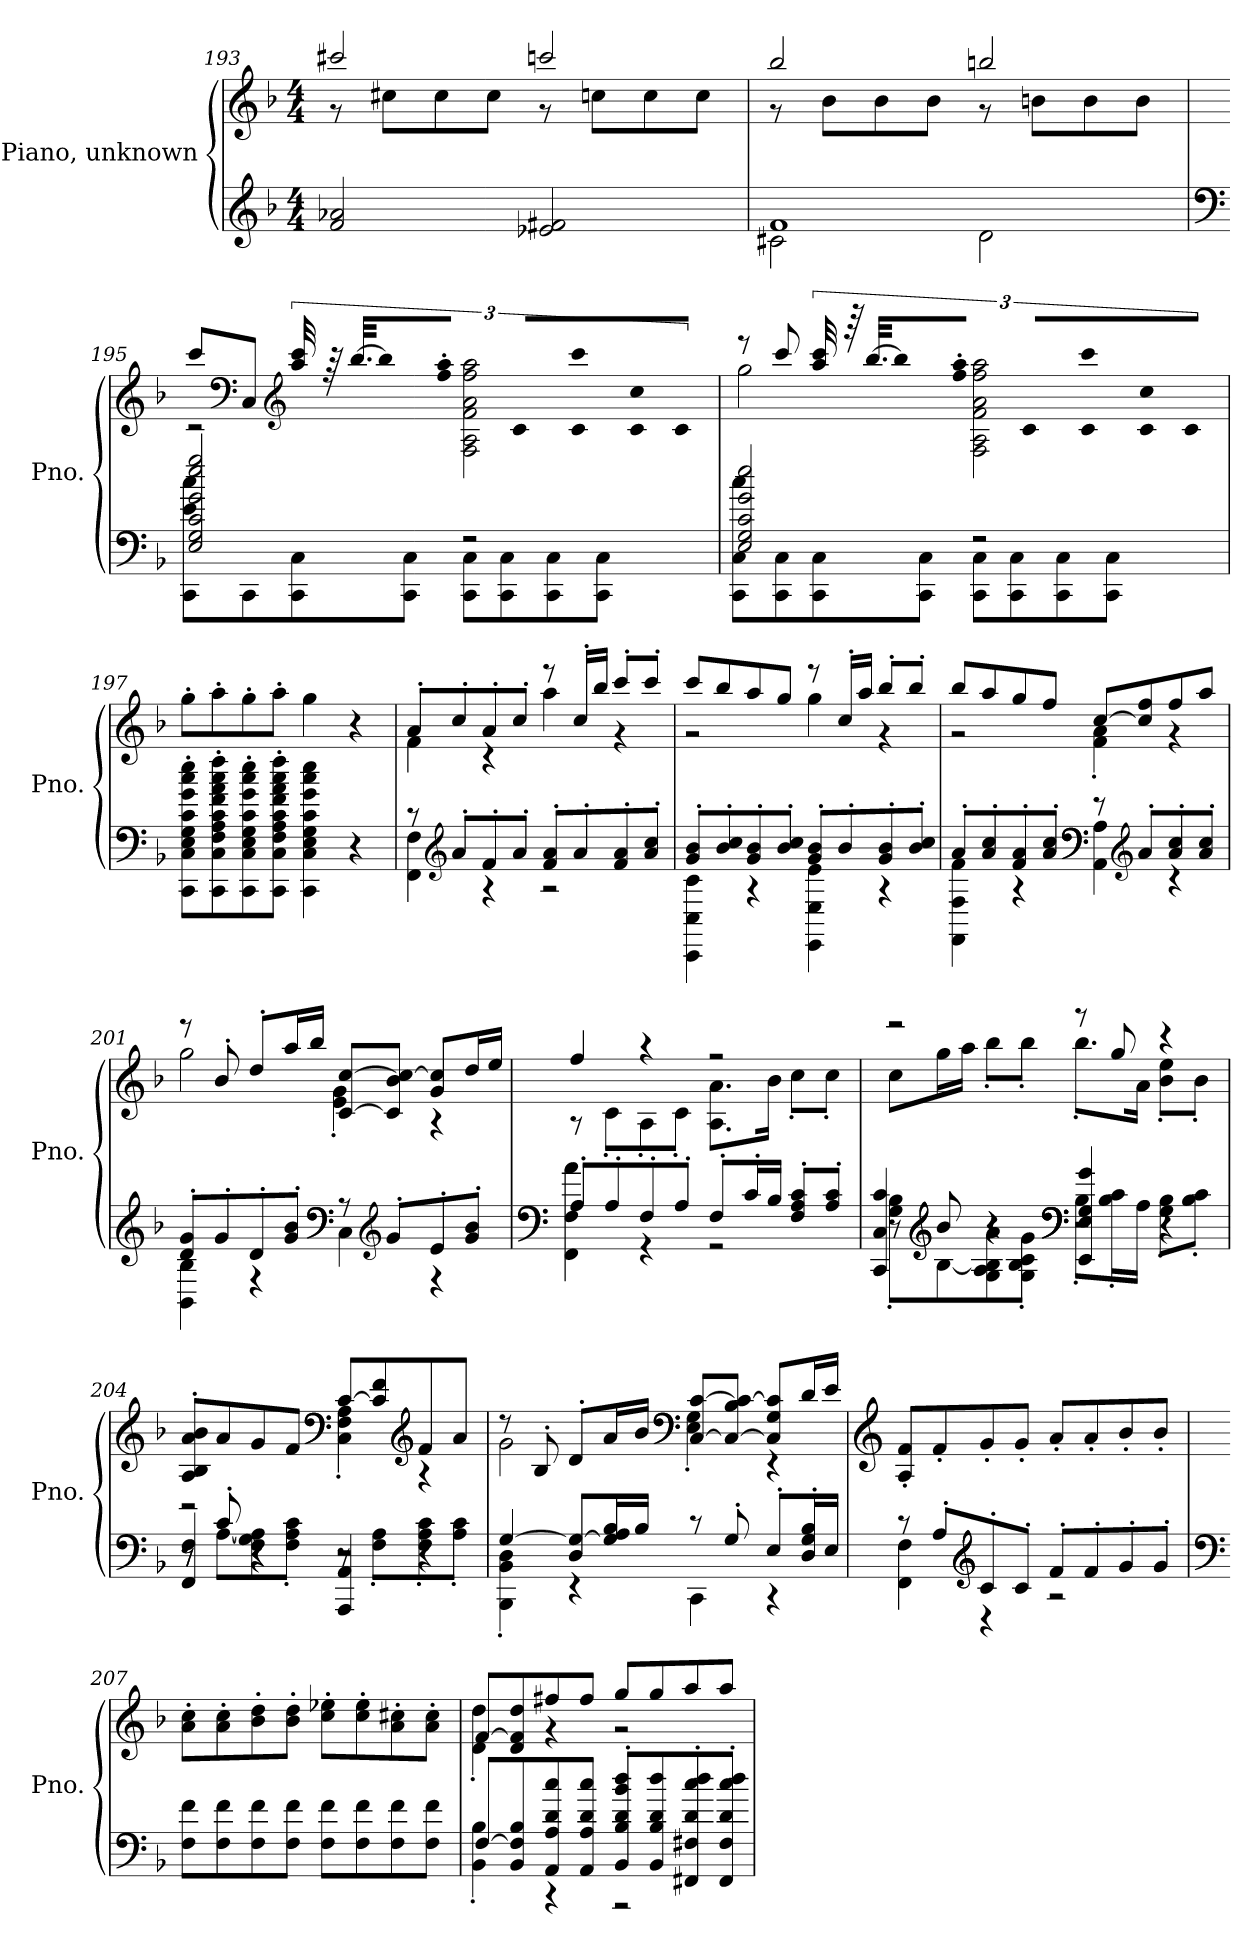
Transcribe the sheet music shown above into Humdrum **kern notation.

**kern	**kern
*part1	*part1
*staff2	*staff1
*I"Piano, unknown	*
*I'Pno.	*
!!LO:LB:g=z
*clefG2	*clefG2
*k[b-]	*k[b-]
*M4/4	*M4/4
=193	=193
*	*^
2f/ 2a-X/	2ccc#X/	8r
.	.	8cc#X\L
.	.	8cc#\
.	.	8cc#\J
2e-X/ 2f#X/	2cccn/	8r
.	.	8ccn\L
.	.	8cc\
.	.	8cc\J
=194	=194	=194
*^	*	*
1f	2c#X\	2bb-/	8r
.	.	.	8b-\L
.	.	.	8b-\
.	.	.	8b-\J
.	2d\	2bbn/	8r
.	.	.	8bn\L
.	.	.	8b\
.	.	.	8b\J
=195	=195	=195	=195
*clefF4	*	*	*
2E/ 2G/ 2c/ 2g/ 2ee/ 2gg/	8CC\ 8e\ 8cc\L	8ccc/L	2r
*	*	*clefF4	*
.	8CC\	8C/J	.
*	*	*clefG2	*
.	8CC\ 8C\	48aa/ 48ccc/	.
.	.	96r	.
.	.	[48.bb-/KLL	.
.	.	16bb-/J]	.
.	8CC\ 8C\J	8ff/' 8aa/'J	.
2r	8CC\ 8C\L	8c/L	2F\ 2A\ 2f\ 2a\ 2ff\ 2aa\
.	8CC\ 8C\	8c/ 8ccc/	.
.	8CC\ 8C\	8c/ 8cc/	.
.	8CC\ 8C\J	8c/J	.
!!LO:LB:g=z	!!
=196	=196	=196	=196
2E/ 2G/ 2c/ 2g/ 2ee/	8CC\ 8C\ 8cc\L	8r	2gg\
.	8CC\ 8C\	8ccc/	.
.	8CC\ 8C\	48aa/ 48ccc/	.
.	.	96r	.
.	.	[48.bb-/KLL	.
.	.	16bb-/J]	.
.	8CC\ 8C\J	8ff/' 8aa/'J	.
2r	8CC\ 8C\L	8c/L	2F\ 2A\ 2f\ 2a\ 2ff\ 2aa\
.	8CC\ 8C\	8c/ 8ccc/	.
.	8CC\ 8C\	8c/ 8cc/	.
.	8CC\ 8C\J	8c/J	.
*v	*v	*	*
*	*v	*v
=197	=197
8CC\' 8C\' 8E\' 8G\' 8c\' 8g\' 8cc\' 8ee\'L	8gg'\L
8CC\' 8C\' 8F\' 8A\' 8c\' 8f\' 8a\' 8cc\' 8ff\'	8aa'\
8CC\' 8C\' 8E\' 8G\' 8c\' 8g\' 8cc\' 8ee\'	8gg'\
8CC\' 8C\' 8F\' 8A\' 8c\' 8f\' 8a\' 8cc\' 8ff\'J	8aa'\J
4CC\ 4C\ 4E\ 4G\ 4c\ 4g\ 4cc\ 4ee\	4gg\
4r	4r
=198	=198
*^	*^
8r	4FF\ 4F\	8a'/L	4f\
*clefG2	*	*	*
8a'/L	.	8cc'/	.
8f'/	4r	8a'/	4r
8a'/J	.	8cc'/J	.
8f/' 8a/'L	2r	8r	4aa\
8a'/	.	16cc'/LL	.
.	.	16bb-/JJ	.
8f/' 8a/'	.	8ccc'/L	4r
8a/' 8cc/'J	.	8ccc'/J	.
!!LO:PB:g=z	!!
=199	=199	=199	=199
8g/' 8b-/'L	4CC\ 4C\ 4c\	8ccc/L	2r
8b-/' 8cc/'	.	8bb-/	.
8g/' 8b-/'	4r	8aa/	.
8b-/' 8cc/'J	.	8gg/J	.
8g/' 8b-/'L	4EE\ 4E\ 4e\	8r	4gg\
8b-'/	.	16cc'/LL	.
.	.	16aa/JJ	.
8g/' 8b-/'	4r	8bb-'/L	4r
8b-/' 8cc/'J	.	8bb-'/J	.
=200	=200	=200	=200
8a'/L	4FF\ 4F\ 4f\	8bb-/L	2r
8a/' 8cc/'	.	8aa/	.
8f/' 8a/'	4r	8gg/	.
8a/' 8cc/'J	.	8ff/J	.
*clefF4	*	*	*
8r	4AA\ 4A\	[8cc/L	4f\' 4a\'
*clefG2	*	*	*
8a'/L	.	8cc/] 8ff/	.
8a/' 8cc/'	4r	8ff/	4r
8a/' 8cc/'J	.	8aa/J	.
=201	=201	=201	=201
8d/' 8g/'L	4BB-\ 4B-\	8r	2gg\
8g'/	.	8b-'/	.
8d'/	4r	8dd'/L	.
8g/' 8b-/'J	.	16aa/L	.
.	.	16bb-/JJ	.
*clefF4	*	*	*
8r	4C\	[8c/ [8cc/L	4e\' 4g\'
*clefG2	*	*	*
8g'/L	.	8c/] 8b-/ 8cc/_J	.
8e'/	4r	8g/ 8cc/]L	4r
8g/' 8b-/'J	.	16dd/L	.
.	.	16ee/JJ	.
!!LO:LB:g=z	!!
=202	=202	=202	=202
*clefF4	*	*	*
8A'/L	4FF\ 4F\ 4a\	4ff/	8r
8A'/	.	.	8c'\L
8F'/	4r	4r	8A'\
8A'/J	.	.	8c'\J
8F'/L	2r	2r	8.A\ 8.a\L
16c'/L	.	.	.
16B-/JJ	.	.	16b-\Jk
8F/' 8A/' 8c/'L	.	.	8cc'\L
8A/' 8c/'J	.	.	8cc'\J
=203	=203	=203	=203
*	*^	*	*
8r	8G\' 8B-\'L	4CC/ 4C/ 4c/	2r	8cc\L
*clefG2	*	*	*	*
8b-/	[8B-\	.	.	16gg\L
.	.	.	.	16aa\JJ
4r	8G\ 8A\ 8B-\] 8a\	4r	.	8bb-'\L
.	8G\' 8B-\' 8c\' 8g\'J	.	.	8bb-'\J
*clefF4	*	*	*	*
2r	8B-'\L	4EE/ 4E/ 4G/ 4g/	8r	8.bb-'\L
.	16B-\' 16c\'L	.	8gg/	.
.	16A\JJ	.	.	16a\Jk
.	8G\' 8B-\'L	4r	4r	8b-\' 8ee\'L
.	8B-\' 8c\'J	.	.	8b-'\J
=204	=204	=204	=204	=204
8r	8r	4FF/ 4F/	8A/' 8B-/' 8a/' 8b-/'L	2r
8c'/	[8A\L	.	8a/	.
4r	8F\ 8G\ 8A\]	4r	8g/	.
.	8F\' 8A\' 8c\'J	.	8f/J	.
*	*	*	*clefF4	*
2r	8r	4AAA/ 4AA/	[8c/L	4C\' 4F\' 4A\'
.	8F\' 8A\'L	.	8c/] 8f/	.
*	*	*	*clefG2	*
.	8F\' 8A\' 8c\'	4r	8f/	4r
.	8A\' 8c\'J	.	8a/J	.
*	*v	*v	*	*
!!LO:LB:g=z	!!
=205	=205	=205	=205
[4G/	4BBB-\' 4BB-\' 4D\'	8r	2g\
.	.	8B-'/	.
8D/ 8G/_L	4r	8d'/L	.
16G/] 16A/ 16B-/L	.	16a/L	.
16B-/JJ	.	16b-/JJ	.
*	*	*clefF4	*
8r	4CC\	[8C/ [8c/L	4E\' 4G\'
8G'/	.	8C/_ 8B-/ 8c/_J	.
8E'/L	4r	8C/] 8G/ 8c/]L	4r
16D/' 16G/' 16B-/'L	.	16d/L	.
16E/JJ	.	16e/JJ	.
*	*	*v	*v
=206	=206	=206
*	*	*clefG2
8r	4FF\ 4F\	8A/' 8f/'L
8A'/L	.	8f'/
*clefG2	*	*
8c'/	4r	8g'/
8c'/J	.	8g'/J
8f'/L	2r	8a'/L
8f'/	.	8a'/
8g'/	.	8b-'/
8g'/J	.	8b-'/J
*v	*v	*
=207	=207
*clefF4	*
8F\ 8f\L	8a\' 8cc\'L
8F\ 8f\	8a\' 8cc\'
8F\ 8f\	8b-\' 8dd\'
8F\ 8f\J	8b-\' 8dd\'J
8F\ 8f\L	8cc\' 8ee-X\'L
8F\ 8f\	8cc\' 8ee-\'
8F\ 8f\	8a\' 8cc#X\'
8F\ 8f\J	8a\' 8cc#\'J
!!LO:LB:g=z
=208	=208
*^	*^
[8F/L	4BB-\' 4B-\'	[8f/L	4d\' 4dd\'
8BB-/ 8F/] 8B-/	.	8d/ 8f/] 8dd/	.
8AA/ 8A/ 8d/ 8cc/	4r	8ff#X/	4r
8AA/ 8A/ 8d/ 8cc/J	.	8ff#/J	.
8BB-/' 8B-/' 8d/' 8b-/' 8dd/'L	2r	8gg/L	2r
8BB-/ 8B-/ 8d/ 8dd/	.	8gg/	.
8FF#X/' 8F#X/' 8d/' 8cc/' 8dd/'	.	8aa/	.
8FF#/' 8F#/' 8d/' 8cc/' 8dd/'J	.	8aa/J	.
*v	*v	*	*
*	*v	*v
=	=
*-	*-
